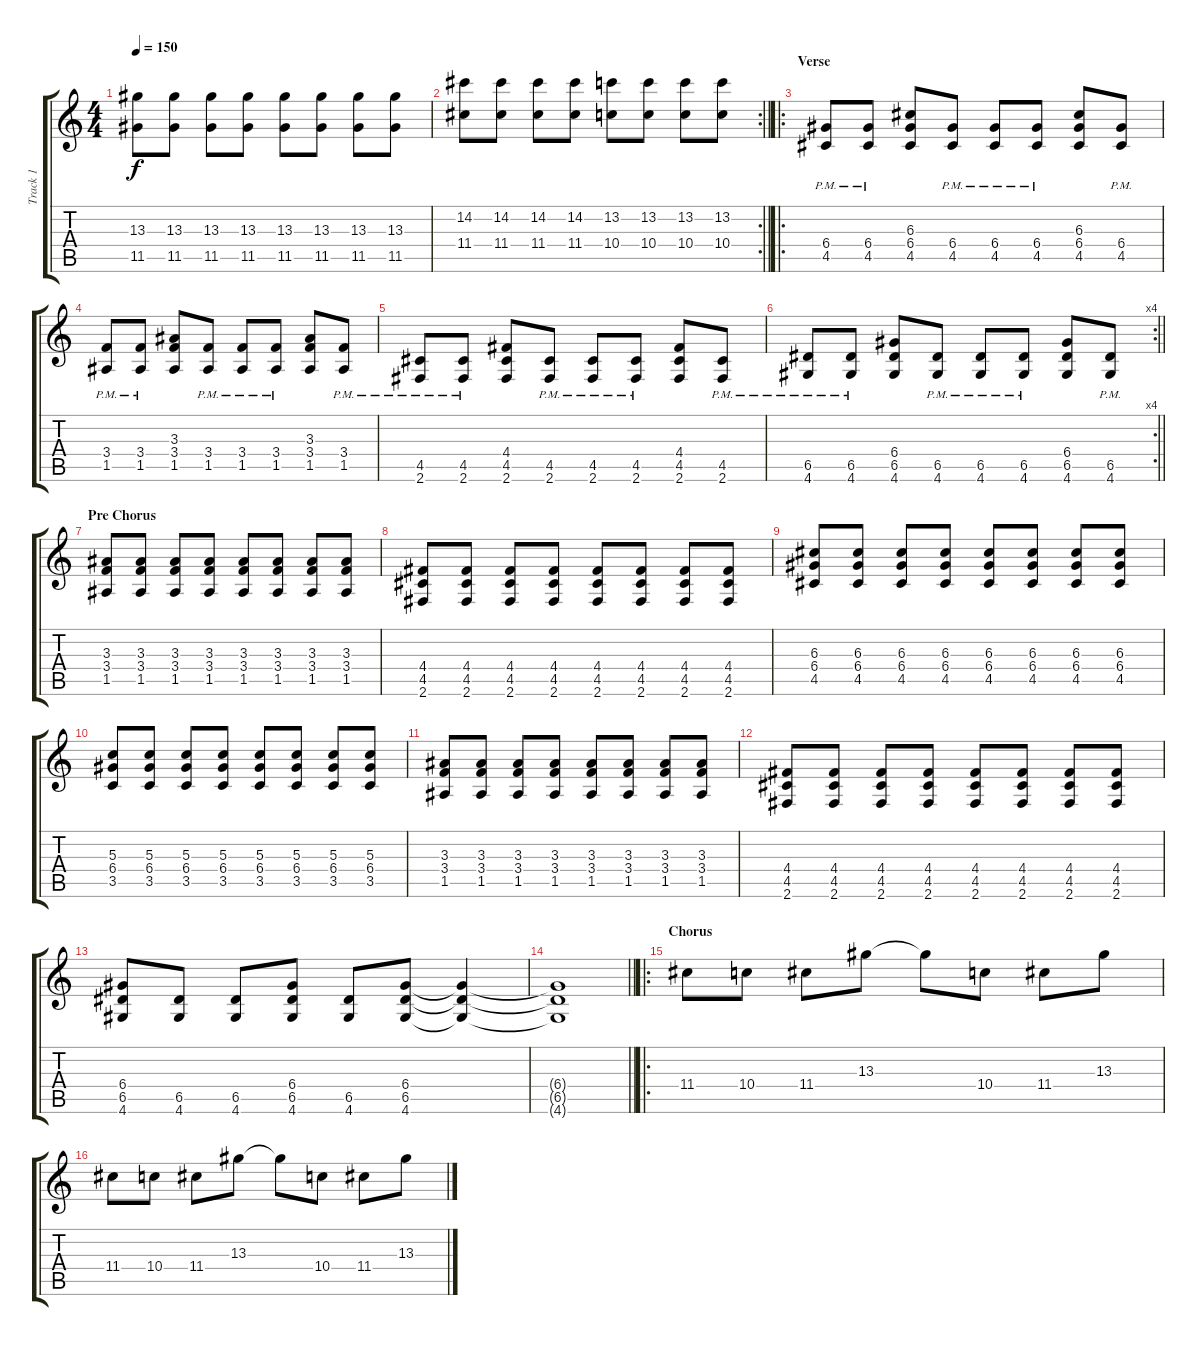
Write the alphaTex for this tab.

\track ("Track 1" "Track 1") {instrument distortionguitar}
\staff {score tabs}
\tuning (E4 B3 G3 D3 A2 E2) {hide}
\ts (4 4)
\tempo 150
\clef g2
\ks c
(13.3 11.5).8{dy f} (13.3 11.5).8 (13.3 11.5).8 (13.3 11.5).8 (13.3 11.5).8 (13.3 11.5).8 (13.3 11.5).8 (13.3 11.5).8 |
\rc 2
\barLineRight lightlight
(14.2 11.4).8 (14.2 11.4).8 (14.2 11.4).8 (14.2 11.4).8 (13.2 10.4).8 (13.2 10.4).8 (13.2 10.4).8 (13.2 10.4).8 |
\ro
\section ("" "Verse")
(6.4{pm} 4.5{pm}).8 (6.4{pm} 4.5{pm}).8 (6.3 6.4 4.5).8 (6.4{pm} 4.5{pm}).8 (6.4{pm} 4.5{pm}).8 (6.4{pm} 4.5{pm}).8 (6.3 6.4 4.5).8 (6.4{pm} 4.5{pm}).8 |
(3.4{pm} 1.5{pm}).8 (3.4{pm} 1.5{pm}).8 (3.3 3.4 1.5).8 (3.4{pm} 1.5{pm}).8 (3.4{pm} 1.5{pm}).8 (3.4{pm} 1.5{pm}).8 (3.3 3.4 1.5).8 (3.4{pm} 1.5{pm}).8 |
(4.5{pm} 2.6{pm}).8 (4.5{pm} 2.6{pm}).8 (4.4 4.5 2.6).8 (4.5{pm} 2.6{pm}).8 (4.5{pm} 2.6{pm}).8 (4.5{pm} 2.6{pm}).8 (4.4 4.5 2.6).8 (4.5{pm} 2.6{pm}).8 |
\rc 4
\barLineRight lightlight
(6.5{pm} 4.6{pm}).8 (6.5{pm} 4.6{pm}).8 (6.4 6.5 4.6).8 (6.5{pm} 4.6{pm}).8 (6.5{pm} 4.6{pm}).8 (6.5{pm} 4.6{pm}).8 (6.4 6.5 4.6).8 (6.5{pm} 4.6{pm}).8 |
\section ("" "Pre Chorus")
(3.3 3.4 1.5).8 (3.3 3.4 1.5).8 (3.3 3.4 1.5).8 (3.3 3.4 1.5).8 (3.3 3.4 1.5).8 (3.3 3.4 1.5).8 (3.3 3.4 1.5).8 (3.3 3.4 1.5).8 |
(4.4 4.5 2.6).8 (4.4 4.5 2.6).8 (4.4 4.5 2.6).8 (4.4 4.5 2.6).8 (4.4 4.5 2.6).8 (4.4 4.5 2.6).8 (4.4 4.5 2.6).8 (4.4 4.5 2.6).8 |
(6.3 6.4 4.5).8 (6.3 6.4 4.5).8 (6.3 6.4 4.5).8 (6.3 6.4 4.5).8 (6.3 6.4 4.5).8 (6.3 6.4 4.5).8 (6.3 6.4 4.5).8 (6.3 6.4 4.5).8 |
(5.3 6.4 3.5).8 (5.3 6.4 3.5).8 (5.3 6.4 3.5).8 (5.3 6.4 3.5).8 (5.3 6.4 3.5).8 (5.3 6.4 3.5).8 (5.3 6.4 3.5).8 (5.3 6.4 3.5).8 |
(3.3 3.4 1.5).8 (3.3 3.4 1.5).8 (3.3 3.4 1.5).8 (3.3 3.4 1.5).8 (3.3 3.4 1.5).8 (3.3 3.4 1.5).8 (3.3 3.4 1.5).8 (3.3 3.4 1.5).8 |
(4.4 4.5 2.6).8 (4.4 4.5 2.6).8 (4.4 4.5 2.6).8 (4.4 4.5 2.6).8 (4.4 4.5 2.6).8 (4.4 4.5 2.6).8 (4.4 4.5 2.6).8 (4.4 4.5 2.6).8 |
(6.4 6.5 4.6).8 (6.5 4.6).8 (6.5 4.6).8 (6.4 6.5 4.6).8 (6.5 4.6).8 (6.4 6.5 4.6).8 (6.4{t} 6.5{t} 4.6{t}).4 |
\barLineRight lightlight
(6.4{t} 6.5{t} 4.6{t}).1 |
\ro
\section ("" "Chorus")
11.4.8 10.4.8 11.4.8 13.3.8 13.3{t}.8 10.4.8 11.4.8 13.3.8 |
11.4.8 10.4.8 11.4.8 13.3.8 13.3{t}.8 10.4.8 11.4.8 13.3.8
